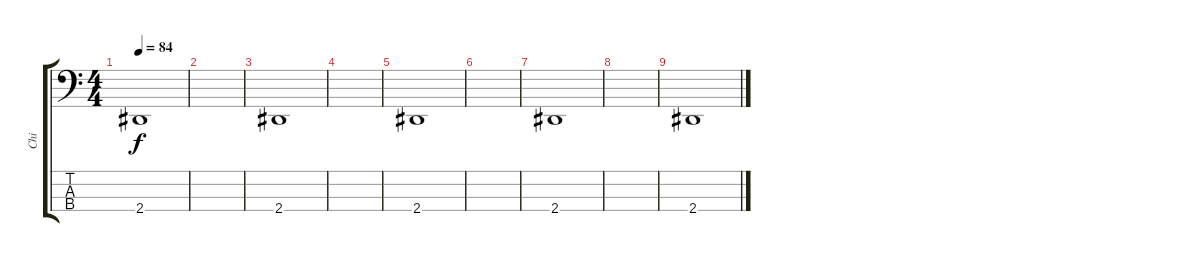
\track ("Chi" "Chi") {instrument electricbassfinger}
\staff {score tabs}
\tuning (Gb2 Db2 Ab1 Db1) {hide}
\ts (4 4)
\tempo 84
\clef f4
\ks c
2.4.1{dy f} |
|
2.4.1 |
|
2.4.1 |
|
2.4.1 |
|
2.4.1
